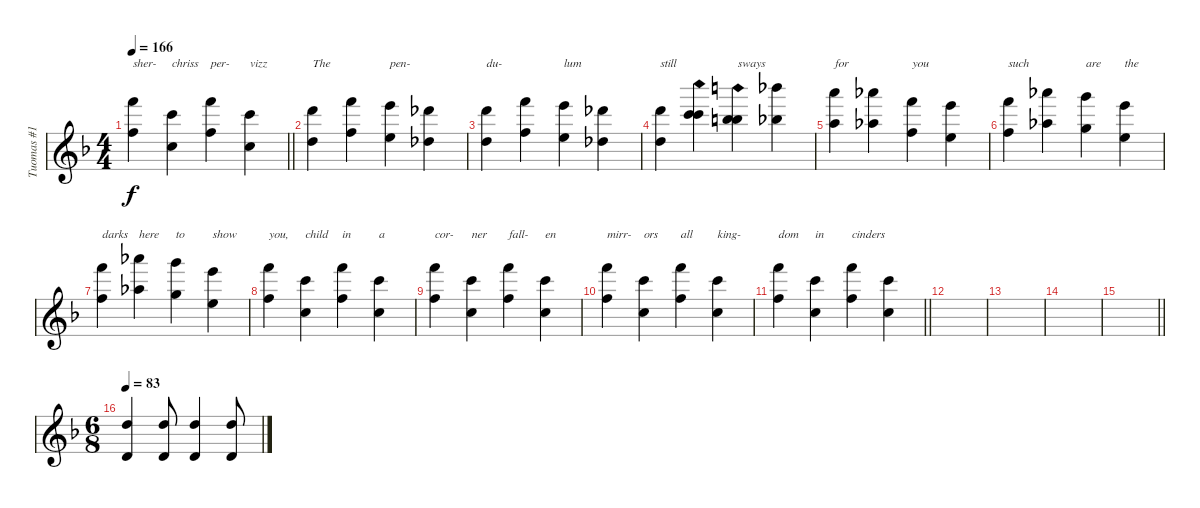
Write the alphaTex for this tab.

\track ("Tuomas #1" "Tuomas #1") {instrument choiraahs}
\staff {score}
\tuning (E5 A4 D4 G3) {hide}
\ts (4 4)
\tempo 166
\clef g2
\barLineRight lightlight
\ks f
(13.1 15.3).4{txt "sher-" dy f} (15.2 17.4).4{txt "chriss"} (13.1 15.3).4{txt "per-"} (15.2 17.4).4{txt "vizz"} |
\section ("" "")
(17.2 19.4).4{txt "The"} (13.1 15.3).4 (12.1 14.3).4{txt "pen-"} (9.1 11.3).4 |
(10.1 12.3).4{txt "du-"} (13.1 15.3).4 (12.1 14.3).4{txt "lum"} (9.1 11.3).4 |
(10.1 12.3).4{txt "still"} (8.1{ph 12} 15.2).4 (7.1{ph 12} 14.2).4{txt "sways"} (18.1 20.3).4 |
(17.1 19.3).4{txt "for"} (16.1 18.3).4 (13.1 15.3).4{txt "you"} (12.1 14.3).4 |
(13.1 15.3).4{txt "such"} (16.1 18.3).4 (15.1 17.3).4{txt "are"} (12.1 14.3).4{txt "the"} |
(13.1 15.3).4{txt "darks"} (16.1 18.3).4{txt "here"} (15.1 17.3).4{txt "to"} (12.1 14.3).4{txt "show"} |
(13.1 15.3).4{txt "you,"} (15.2 17.4).4{txt "child"} (13.1 15.3).4{txt "in"} (15.2 17.4).4{txt "a"} |
(13.1 15.3).4{txt "cor-"} (15.2 17.4).4{txt "ner"} (13.1 15.3).4{txt "fall-"} (15.2 17.4).4{txt "en"} |
(13.1 15.3).4{txt "mirr-"} (15.2 17.4).4{txt "ors"} (13.1 15.3).4{txt "all"} (15.2 17.4).4{txt "king-"} |
\barLineRight lightlight
(13.1 15.3).4{txt "dom"} (15.2 17.4).4{txt "in"} (13.1 15.3).4{txt "cinders"} (15.2 17.4).4 |
\section ("" "")
|
|
|
\barLineRight lightlight
|
\ts (6 8)
\section ("" "")
\tempo 83
(5.2 0.3).4 (5.2 0.3).8 (5.2 0.3).4 (5.2 0.3).8
